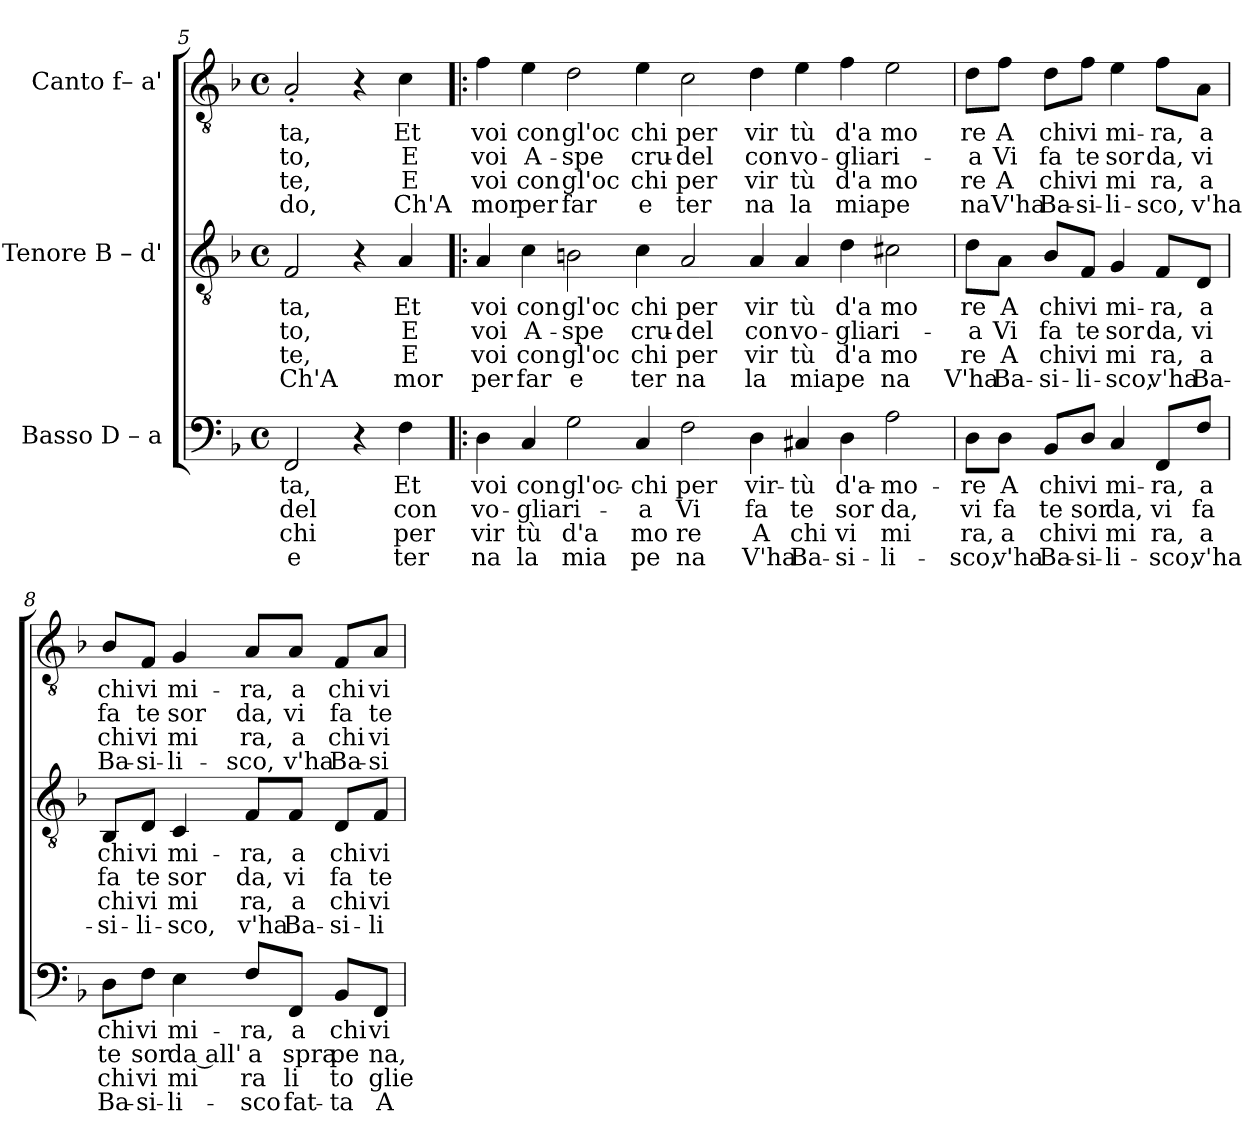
**kern	**text	**text	**text	**text	**kern	**text	**text	**text	**text	**kern	**text	**text	**text	**text
*part3	*part3	*part3	*part3	*part3	*part2	*part2	*part2	*part2	*part2	*part1	*part1	*part1	*part1	*part1
*staff3	*staff3	*staff3	*staff3	*staff3	*staff2	*staff2	*staff2	*staff2	*staff2	*staff1	*staff1	*staff1	*staff1	*staff1
*I"Basso D – a	*	*	*	*	*I"Tenore B – d'	*	*	*	*	*I"Canto f– a'	*	*	*	*
!!LO:PB:g=z
*clefF4	*	*	*	*	*clefGv2	*	*	*	*	*clefGv2	*	*	*	*
*k[b-]	*	*	*	*	*k[b-]	*	*	*	*	*k[b-]	*	*	*	*
*F:	*	*	*	*	*F:	*	*	*	*	*F:	*	*	*	*
*M4/4	*	*	*	*	*M4/4	*	*	*	*	*M4/4	*	*	*	*
*met(c)	*	*	*	*	*met(c)	*	*	*	*	*met(c)	*	*	*	*
=5	=5	=5	=5	=5	=5	=5	=5	=5	=5	=5	=5	=5	=5	=5
!	!LO:LY:b	!LO:LY:b	!LO:LY:b	!LO:LY:b	!	!LO:LY:b	!LO:LY:b	!LO:LY:b	!LO:LY:b	!	!LO:LY:b	!LO:LY:b	!LO:LY:b	!LO:LY:b
2FF/	ta,	-del	chi	e	2F/	ta,	to,	te,	Ch'A	2A'</	ta,	to,	te,	do,
4r	.	.	.	.	4r	.	.	.	.	4r	.	.	.	.
!	!LO:LY:b	!LO:LY:b	!LO:LY:b	!LO:LY:b	!	!LO:LY:b	!LO:LY:b	!LO:LY:b	!LO:LY:b	!	!LO:LY:b	!LO:LY:b	!LO:LY:b	!LO:LY:b
4F\	Et	con	per	ter	4A/	Et	E	E	mor	4c\	Et	E	E	Ch'A
=6!|:	=6!|:	=6!|:	=6!|:	=6!|:	=6!|:	=6!|:	=6!|:	=6!|:	=6!|:	=6!|:	=6!|:	=6!|:	=6!|:	=6!|:
!	!LO:LY:b	!LO:LY:b	!LO:LY:b	!LO:LY:b	!	!LO:LY:b	!LO:LY:b	!LO:LY:b	!LO:LY:b	!	!LO:LY:b	!LO:LY:b	!LO:LY:b	!LO:LY:b
4D\	voi	vo-	vir	na	4A/	voi	voi	voi	per	4f\	voi	voi	voi	mor
!	!LO:LY:b	!LO:LY:b	!LO:LY:b	!LO:LY:b	!	!LO:LY:b	!LO:LY:b	!LO:LY:b	!LO:LY:b	!	!LO:LY:b	!LO:LY:b	!LO:LY:b	!LO:LY:b
4C/	con	-glia	tù	la	4c\	con	A-	con	far	4e\	con	A-	con	per
!	!LO:LY:b	!LO:LY:b	!LO:LY:b	!LO:LY:b	!	!LO:LY:b	!LO:LY:b	!LO:LY:b	!LO:LY:b	!	!LO:LY:b	!LO:LY:b	!LO:LY:b	!LO:LY:b
2G\	gl'oc-	ri-	d'a	mia	2Bn\	gl'oc	-spe	gl'oc	e	2d\	gl'oc	-spe	gl'oc	far
!	!LO:LY:b	!LO:LY:b	!LO:LY:b	!LO:LY:b	!	!LO:LY:b	!LO:LY:b	!LO:LY:b	!LO:LY:b	!	!LO:LY:b	!LO:LY:b	!LO:LY:b	!LO:LY:b
4C/	-chi	-a	mo	pe	4c\	chi	cru-	chi	ter	4e\	chi	cru-	chi	e
!	!LO:LY:b	!LO:LY:b	!LO:LY:b	!LO:LY:b	!	!LO:LY:b	!LO:LY:b	!LO:LY:b	!LO:LY:b	!	!LO:LY:b	!LO:LY:b	!LO:LY:b	!LO:LY:b
2F\	per	Vi	re	na	2A/	per	-del	per	na	2c\	per	-del	per	ter
!	!LO:LY:b	!LO:LY:b	!LO:LY:b	!LO:LY:b	!	!LO:LY:b	!LO:LY:b	!LO:LY:b	!LO:LY:b	!	!LO:LY:b	!LO:LY:b	!LO:LY:b	!LO:LY:b
4D\	vir-	fa	A	V'ha	4A/	vir	con	vir	la	4d\	vir	con	vir	na
!	!LO:LY:b	!LO:LY:b	!LO:LY:b	!LO:LY:b	!	!LO:LY:b	!LO:LY:b	!LO:LY:b	!LO:LY:b	!	!LO:LY:b	!LO:LY:b	!LO:LY:b	!LO:LY:b
4C#X/	-tù	te	chi	Ba-	4A/	tù	vo-	tù	mia	4e\	tù	vo-	tù	la
!	!LO:LY:b:rj	!LO:LY:b:rj	!LO:LY:b:rj	!LO:LY:b:rj	!	!LO:LY:b	!LO:LY:b	!LO:LY:b	!LO:LY:b	!	!LO:LY:b	!LO:LY:b	!LO:LY:b	!LO:LY:b
4D\	d'a-	sor	vi	-si-	4d\	d'a	-glia	d'a	pe	4f\	d'a	-glia	d'a	mia
!	!LO:LY:b	!LO:LY:b	!LO:LY:b	!LO:LY:b	!	!LO:LY:b	!LO:LY:b	!LO:LY:b	!LO:LY:b	!	!LO:LY:b	!LO:LY:b	!LO:LY:b	!LO:LY:b
2A\	-mo-	da,	mi	-li-	2c#X\	mo	ri-	mo	na	2e\	mo	ri-	mo	pe
!!LO:LB:g=z
=7	=7	=7	=7	=7	=7	=7	=7	=7	=7	=7	=7	=7	=7	=7
!	!LO:LY:b	!LO:LY:b	!LO:LY:b	!LO:LY:b	!	!LO:LY:b	!LO:LY:b	!LO:LY:b	!LO:LY:b	!	!LO:LY:b	!LO:LY:b	!LO:LY:b	!LO:LY:b
8D\L	-re	vi	ra,	-sco,	8d\L	re	-a	re	V'ha	8d\L	re	-a	re	na
!	!LO:LY:b	!LO:LY:b	!LO:LY:b	!LO:LY:b	!	!LO:LY:b	!LO:LY:b	!LO:LY:b	!LO:LY:b	!	!LO:LY:b	!LO:LY:b	!LO:LY:b	!LO:LY:b
8D\J	A	fa	a	v'ha	8A\J	A	Vi	A	Ba-	8f\J	A	Vi	A	V'ha
!	!LO:LY:b	!LO:LY:b	!LO:LY:b	!LO:LY:b	!	!LO:LY:b	!LO:LY:b	!LO:LY:b	!LO:LY:b	!	!LO:LY:b	!LO:LY:b	!LO:LY:b	!LO:LY:b
8BB-/L	chi	te	chi	Ba-	8B-/L	chi	fa	chi	-si-	8d\L	chi	fa	chi	Ba-
!	!LO:LY:b	!LO:LY:b	!LO:LY:b	!LO:LY:b	!	!LO:LY:b	!LO:LY:b	!LO:LY:b	!LO:LY:b	!	!LO:LY:b	!LO:LY:b	!LO:LY:b	!LO:LY:b
8D/J	vi	sor	vi	-si-	8F/J	vi	te	vi	-li-	8f\J	vi	te	vi	-si-
!	!LO:LY:b	!LO:LY:b	!LO:LY:b	!LO:LY:b	!	!LO:LY:b	!LO:LY:b	!LO:LY:b	!LO:LY:b	!	!LO:LY:b	!LO:LY:b	!LO:LY:b	!LO:LY:b
4C/	mi-	da,	mi	-li-	4G/	mi-	sor	mi	-sco,	4e\	mi-	sor	mi	-li-
!	!LO:LY:b	!LO:LY:b	!LO:LY:b	!LO:LY:b	!	!LO:LY:b	!LO:LY:b	!LO:LY:b	!LO:LY:b	!	!LO:LY:b	!LO:LY:b	!LO:LY:b	!LO:LY:b
8FF/L	-ra,	vi	ra,	-sco,	8F/L	-ra,	da,	ra,	v'ha	8f\L	-ra,	da,	ra,	-sco,
!	!LO:LY:b	!LO:LY:b	!LO:LY:b	!LO:LY:b	!	!LO:LY:b	!LO:LY:b	!LO:LY:b	!LO:LY:b	!	!LO:LY:b	!LO:LY:b	!LO:LY:b	!LO:LY:b
8F/J	a	fa	a	v'ha	8D/J	a	vi	a	Ba-	8A\J	a	vi	a	v'ha
=8	=8	=8	=8	=8	=8	=8	=8	=8	=8	=8	=8	=8	=8	=8
!	!LO:LY:b	!LO:LY:b	!LO:LY:b	!LO:LY:b	!	!LO:LY:b	!LO:LY:b	!LO:LY:b	!LO:LY:b	!	!LO:LY:b	!LO:LY:b	!LO:LY:b	!LO:LY:b
8D\L	chi	te	chi	Ba-	8BB-/L	chi	fa	chi	-si-	8B-/L	chi	fa	chi	Ba-
!	!LO:LY:b	!LO:LY:b	!LO:LY:b	!LO:LY:b	!	!LO:LY:b	!LO:LY:b	!LO:LY:b	!LO:LY:b	!	!LO:LY:b	!LO:LY:b	!LO:LY:b	!LO:LY:b
8F\J	vi	sor	vi	-si-	8D/J	vi	te	vi	-li-	8F/J	vi	te	vi	-si-
!	!LO:LY:b	!LO:LY:b	!LO:LY:b	!LO:LY:b	!	!LO:LY:b	!LO:LY:b	!LO:LY:b	!LO:LY:b	!	!LO:LY:b	!LO:LY:b	!LO:LY:b	!LO:LY:b
4E\	mi-	da all'	mi	-li-	4C/	mi-	sor	mi	-sco,	4G/	mi-	sor	mi	-li-
!	!LO:LY:b	!LO:LY:b	!LO:LY:b	!LO:LY:b	!	!LO:LY:b	!LO:LY:b	!LO:LY:b	!LO:LY:b	!	!LO:LY:b	!LO:LY:b	!LO:LY:b	!LO:LY:b
8F/L	-ra,	a	ra	-sco	8F/L	-ra,	da,	ra,	v'ha	8A/L	-ra,	da,	ra,	-sco,
!	!LO:LY:b	!LO:LY:b	!LO:LY:b	!LO:LY:b	!	!LO:LY:b	!LO:LY:b	!LO:LY:b	!LO:LY:b	!	!LO:LY:b	!LO:LY:b	!LO:LY:b	!LO:LY:b
8FF/J	a	spra	li	fat-	8F/J	a	vi	a	Ba-	8A/J	a	vi	a	v'ha
!	!LO:LY:b	!LO:LY:b	!LO:LY:b	!LO:LY:b	!	!LO:LY:b	!LO:LY:b	!LO:LY:b	!LO:LY:b	!	!LO:LY:b	!LO:LY:b	!LO:LY:b	!LO:LY:b
8BB-/L	chi	pe	to	-ta	8D/L	chi	fa	chi	-si-	8F/L	chi	fa	chi	Ba-
!	!LO:LY:b	!LO:LY:b	!LO:LY:b	!LO:LY:b	!	!LO:LY:b	!LO:LY:b	!LO:LY:b	!LO:LY:b	!	!LO:LY:b	!LO:LY:b	!LO:LY:b	!LO:LY:b
8FF/J	vi	na,	glie	A-	8F/J	vi	te	vi	-li-	8A/J	vi	te	vi	-si-
=	=	=	=	=	=	=	=	=	=	=	=	=	=	=
*-	*-	*-	*-	*-	*-	*-	*-	*-	*-	*-	*-	*-	*-	*-
